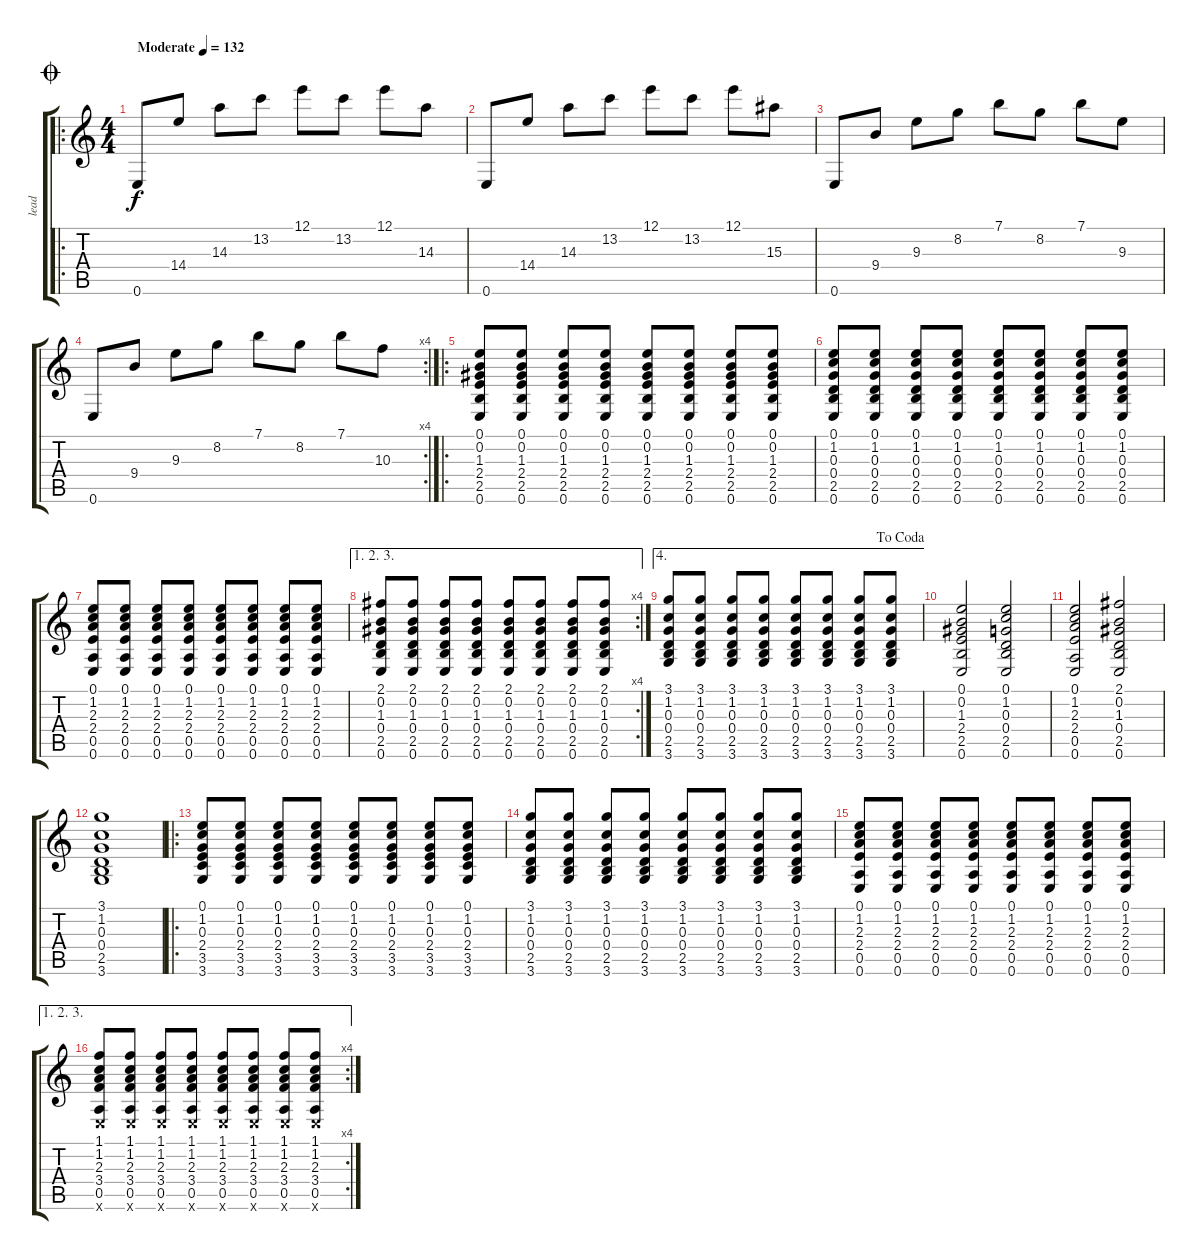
\track ("lead" "lead") {instrument acousticguitarsteel}
\staff {score tabs}
\tuning (E4 B3 G3 D3 A2 E2) {hide}
\ro
\ts (4 4)
\jump coda
\tempo (132 "Moderate")
\clef g2
\ks c
0.6.8{dy f instrument acousticguitarsteel} 14.4.8 14.3.8 13.2.8 12.1.8 13.2.8 12.1.8 14.3.8 |
0.6.8 14.4.8 14.3.8 13.2.8 12.1.8 13.2.8 12.1.8 15.3.8 |
0.6.8 9.4.8 9.3.8 8.2.8 7.1.8 8.2.8 7.1.8 9.3.8 |
\rc 4
0.6.8 9.4.8 9.3.8 8.2.8 7.1.8 8.2.8 7.1.8 10.3.8 |
\ro
(0.1 0.2 1.3 2.4 2.5 0.6).8 (0.1 0.2 1.3 2.4 2.5 0.6).8 (0.1 0.2 1.3 2.4 2.5 0.6).8 (0.1 0.2 1.3 2.4 2.5 0.6).8 (0.1 0.2 1.3 2.4 2.5 0.6).8 (0.1 0.2 1.3 2.4 2.5 0.6).8 (0.1 0.2 1.3 2.4 2.5 0.6).8 (0.1 0.2 1.3 2.4 2.5 0.6).8 |
(0.1 1.2 0.3 0.4 2.5 0.6).8 (0.1 1.2 0.3 0.4 2.5 0.6).8 (0.1 1.2 0.3 0.4 2.5 0.6).8 (0.1 1.2 0.3 0.4 2.5 0.6).8 (0.1 1.2 0.3 0.4 2.5 0.6).8 (0.1 1.2 0.3 0.4 2.5 0.6).8 (0.1 1.2 0.3 0.4 2.5 0.6).8 (0.1 1.2 0.3 0.4 2.5 0.6).8 |
(0.1 1.2 2.3 2.4 0.5 0.6).8 (0.1 1.2 2.3 2.4 0.5 0.6).8 (0.1 1.2 2.3 2.4 0.5 0.6).8 (0.1 1.2 2.3 2.4 0.5 0.6).8 (0.1 1.2 2.3 2.4 0.5 0.6).8 (0.1 1.2 2.3 2.4 0.5 0.6).8 (0.1 1.2 2.3 2.4 0.5 0.6).8 (0.1 1.2 2.3 2.4 0.5 0.6).8 |
\ae (1 2 3)
\rc 4
(2.1 0.2 1.3 0.4 2.5 0.6).8 (2.1 0.2 1.3 0.4 2.5 0.6).8 (2.1 0.2 1.3 0.4 2.5 0.6).8 (2.1 0.2 1.3 0.4 2.5 0.6).8 (2.1 0.2 1.3 0.4 2.5 0.6).8 (2.1 0.2 1.3 0.4 2.5 0.6).8 (2.1 0.2 1.3 0.4 2.5 0.6).8 (2.1 0.2 1.3 0.4 2.5 0.6).8 |
\ae 4
\jump dacoda
(3.1 1.2 0.3 0.4 2.5 3.6).8 (3.1 1.2 0.3 0.4 2.5 3.6).8 (3.1 1.2 0.3 0.4 2.5 3.6).8 (3.1 1.2 0.3 0.4 2.5 3.6).8 (3.1 1.2 0.3 0.4 2.5 3.6).8 (3.1 1.2 0.3 0.4 2.5 3.6).8 (3.1 1.2 0.3 0.4 2.5 3.6).8 (3.1 1.2 0.3 0.4 2.5 3.6).8 |
(0.1 0.2 1.3 2.4 2.5 0.6).2 (0.1 1.2 0.3 0.4 2.5 0.6).2 |
(0.1 1.2 2.3 2.4 0.5 0.6).2 (2.1 0.2 1.3 0.4 2.5 0.6).2 |
(3.1 1.2 0.3 0.4 2.5 3.6).1 |
\ro
(0.1 1.2 0.3 2.4 3.5 3.6).8 (0.1 1.2 0.3 2.4 3.5 3.6).8 (0.1 1.2 0.3 2.4 3.5 3.6).8 (0.1 1.2 0.3 2.4 3.5 3.6).8 (0.1 1.2 0.3 2.4 3.5 3.6).8 (0.1 1.2 0.3 2.4 3.5 3.6).8 (0.1 1.2 0.3 2.4 3.5 3.6).8 (0.1 1.2 0.3 2.4 3.5 3.6).8 |
(3.1 1.2 0.3 0.4 2.5 3.6).8 (3.1 1.2 0.3 0.4 2.5 3.6).8 (3.1 1.2 0.3 0.4 2.5 3.6).8 (3.1 1.2 0.3 0.4 2.5 3.6).8 (3.1 1.2 0.3 0.4 2.5 3.6).8 (3.1 1.2 0.3 0.4 2.5 3.6).8 (3.1 1.2 0.3 0.4 2.5 3.6).8 (3.1 1.2 0.3 0.4 2.5 3.6).8 |
(0.1 1.2 2.3 2.4 0.5 0.6).8 (0.1 1.2 2.3 2.4 0.5 0.6).8 (0.1 1.2 2.3 2.4 0.5 0.6).8 (0.1 1.2 2.3 2.4 0.5 0.6).8 (0.1 1.2 2.3 2.4 0.5 0.6).8 (0.1 1.2 2.3 2.4 0.5 0.6).8 (0.1 1.2 2.3 2.4 0.5 0.6).8 (0.1 1.2 2.3 2.4 0.5 0.6).8 |
\ae (1 2 3)
\rc 4
(1.1 1.2 2.3 3.4 0.5 0.6{x}).8 (1.1 1.2 2.3 3.4 0.5 0.6{x}).8 (1.1 1.2 2.3 3.4 0.5 0.6{x}).8 (1.1 1.2 2.3 3.4 0.5 0.6{x}).8 (1.1 1.2 2.3 3.4 0.5 0.6{x}).8 (1.1 1.2 2.3 3.4 0.5 0.6{x}).8 (1.1 1.2 2.3 3.4 0.5 0.6{x}).8 (1.1 1.2 2.3 3.4 0.5 0.6{x}).8
